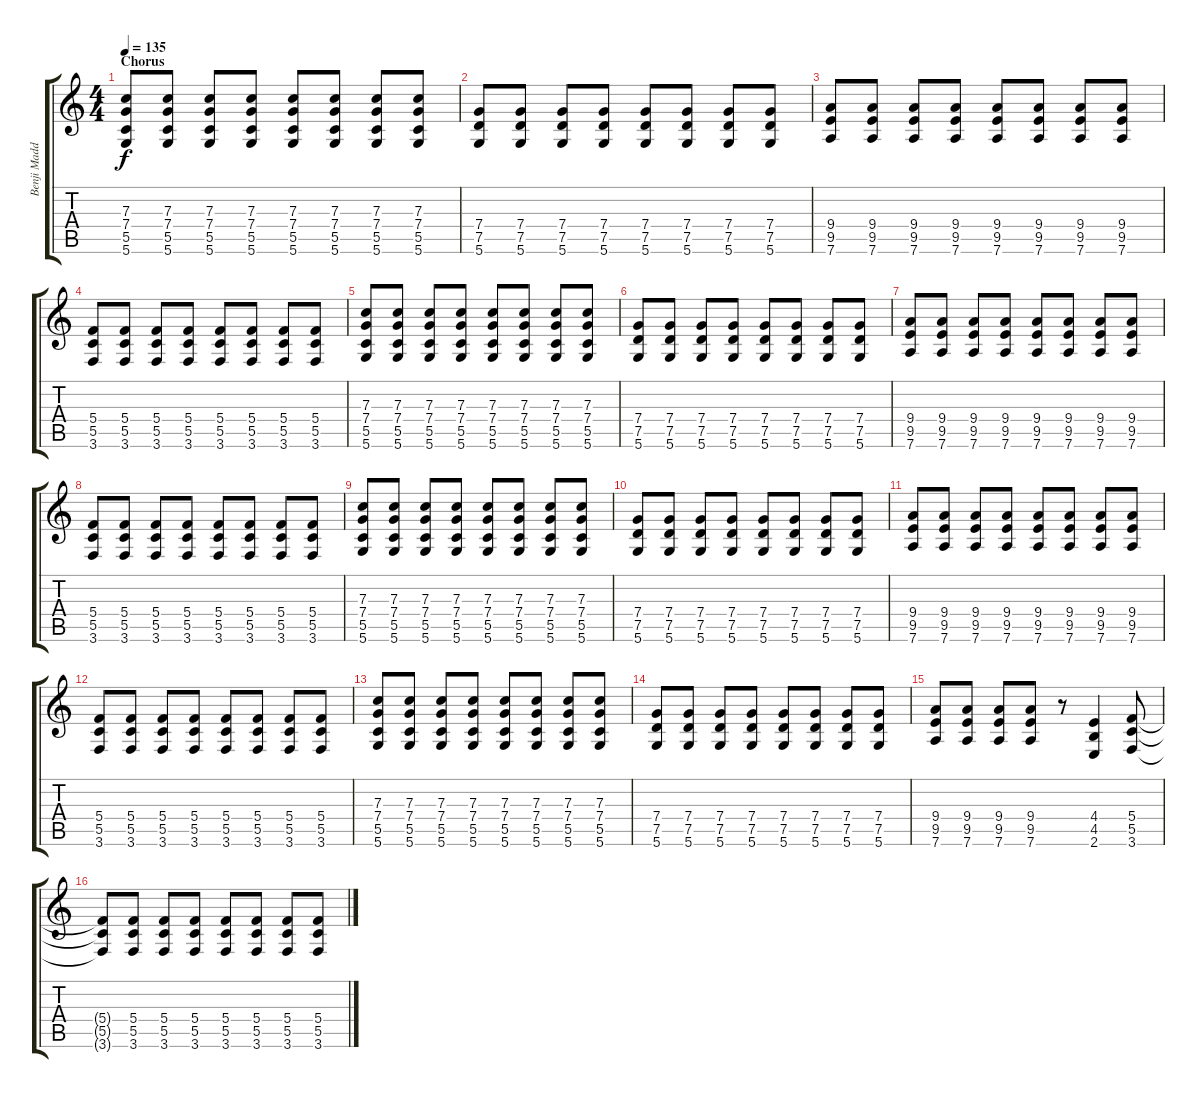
\track ("Benji Madden - Guitar" "Benji Madd") {instrument acousticguitarsteel}
\staff {score tabs}
\tuning (D4 A3 F3 C3 G2 D2) {hide}
\ts (4 4)
\section ("" "Chorus")
\tempo 135
\clef g2
\ks c
(7.3 7.4 5.5 5.6).8{dy f volume 13 instrument distortionguitar} (7.3 7.4 5.5 5.6).8 (7.3 7.4 5.5 5.6).8 (7.3 7.4 5.5 5.6).8 (7.3 7.4 5.5 5.6).8 (7.3 7.4 5.5 5.6).8 (7.3 7.4 5.5 5.6).8 (7.3 7.4 5.5 5.6).8 |
(7.4 7.5 5.6).8 (7.4 7.5 5.6).8 (7.4 7.5 5.6).8 (7.4 7.5 5.6).8 (7.4 7.5 5.6).8 (7.4 7.5 5.6).8 (7.4 7.5 5.6).8 (7.4 7.5 5.6).8 |
(9.4 9.5 7.6).8 (9.4 9.5 7.6).8 (9.4 9.5 7.6).8 (9.4 9.5 7.6).8 (9.4 9.5 7.6).8 (9.4 9.5 7.6).8 (9.4 9.5 7.6).8 (9.4 9.5 7.6).8 |
(5.4 5.5 3.6).8 (5.4 5.5 3.6).8 (5.4 5.5 3.6).8 (5.4 5.5 3.6).8 (5.4 5.5 3.6).8 (5.4 5.5 3.6).8 (5.4 5.5 3.6).8 (5.4 5.5 3.6).8 |
(7.3 7.4 5.5 5.6).8{volume 13 instrument distortionguitar} (7.3 7.4 5.5 5.6).8 (7.3 7.4 5.5 5.6).8 (7.3 7.4 5.5 5.6).8 (7.3 7.4 5.5 5.6).8 (7.3 7.4 5.5 5.6).8 (7.3 7.4 5.5 5.6).8 (7.3 7.4 5.5 5.6).8 |
(7.4 7.5 5.6).8 (7.4 7.5 5.6).8 (7.4 7.5 5.6).8 (7.4 7.5 5.6).8 (7.4 7.5 5.6).8 (7.4 7.5 5.6).8 (7.4 7.5 5.6).8 (7.4 7.5 5.6).8 |
(9.4 9.5 7.6).8 (9.4 9.5 7.6).8 (9.4 9.5 7.6).8 (9.4 9.5 7.6).8 (9.4 9.5 7.6).8 (9.4 9.5 7.6).8 (9.4 9.5 7.6).8 (9.4 9.5 7.6).8 |
(5.4 5.5 3.6).8 (5.4 5.5 3.6).8 (5.4 5.5 3.6).8 (5.4 5.5 3.6).8 (5.4 5.5 3.6).8 (5.4 5.5 3.6).8 (5.4 5.5 3.6).8 (5.4 5.5 3.6).8 |
(7.3 7.4 5.5 5.6).8{volume 13 instrument distortionguitar} (7.3 7.4 5.5 5.6).8 (7.3 7.4 5.5 5.6).8 (7.3 7.4 5.5 5.6).8 (7.3 7.4 5.5 5.6).8 (7.3 7.4 5.5 5.6).8 (7.3 7.4 5.5 5.6).8 (7.3 7.4 5.5 5.6).8 |
(7.4 7.5 5.6).8 (7.4 7.5 5.6).8 (7.4 7.5 5.6).8 (7.4 7.5 5.6).8 (7.4 7.5 5.6).8 (7.4 7.5 5.6).8 (7.4 7.5 5.6).8 (7.4 7.5 5.6).8 |
(9.4 9.5 7.6).8 (9.4 9.5 7.6).8 (9.4 9.5 7.6).8 (9.4 9.5 7.6).8 (9.4 9.5 7.6).8 (9.4 9.5 7.6).8 (9.4 9.5 7.6).8 (9.4 9.5 7.6).8 |
(5.4 5.5 3.6).8 (5.4 5.5 3.6).8 (5.4 5.5 3.6).8 (5.4 5.5 3.6).8 (5.4 5.5 3.6).8 (5.4 5.5 3.6).8 (5.4 5.5 3.6).8 (5.4 5.5 3.6).8 |
(7.3 7.4 5.5 5.6).8{volume 13 instrument distortionguitar} (7.3 7.4 5.5 5.6).8 (7.3 7.4 5.5 5.6).8 (7.3 7.4 5.5 5.6).8 (7.3 7.4 5.5 5.6).8 (7.3 7.4 5.5 5.6).8 (7.3 7.4 5.5 5.6).8 (7.3 7.4 5.5 5.6).8 |
(7.4 7.5 5.6).8 (7.4 7.5 5.6).8 (7.4 7.5 5.6).8 (7.4 7.5 5.6).8 (7.4 7.5 5.6).8 (7.4 7.5 5.6).8 (7.4 7.5 5.6).8{instrument distortionguitar} (7.4 7.5 5.6).8 |
(9.4 9.5 7.6).8 (9.4 9.5 7.6).8 (9.4 9.5 7.6).8 (9.4 9.5 7.6).8 r.8 (4.4 4.5 2.6).4 (5.4 5.5 3.6).8 |
(5.4{t} 5.5{t} 3.6{t}).8 (5.4 5.5 3.6).8 (5.4 5.5 3.6).8 (5.4 5.5 3.6).8{instrument distortionguitar} (5.4 5.5 3.6).8 (5.4 5.5 3.6).8 (5.4 5.5 3.6).8 (5.4 5.5 3.6).8
